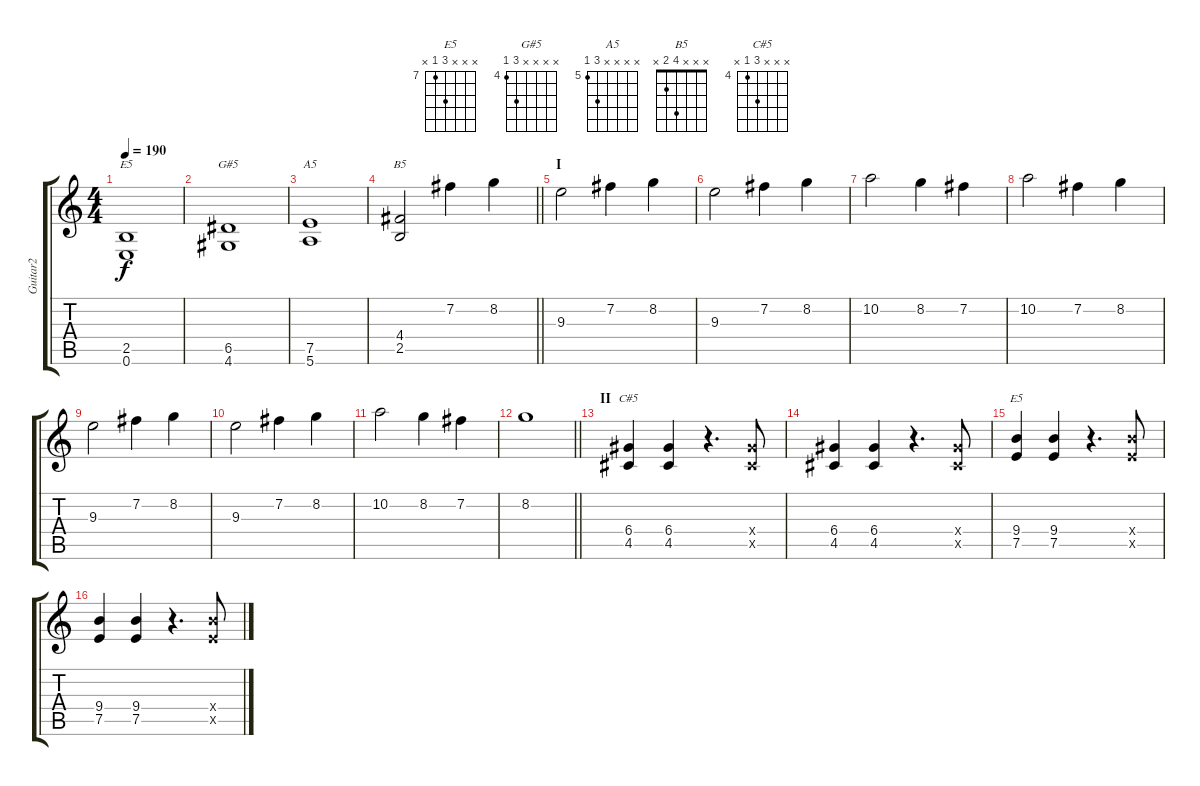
\track ("Guitar2" "Guitar2") {instrument distortionguitar}
\staff {score tabs}
\tuning (E4 B3 G3 D3 A2 E2) {hide}
\chord ("E5" x x x x 2 0)
\chord ("G#5" x x x x 6 4) {firstfret 4}
\chord ("A5" x x x x 7 5) {firstfret 5}
\chord ("B5" x x x 4 2 x)
\chord ("C#5" x x x 6 4 x) {firstfret 4}
\chord ("E5" x x x 9 7 x) {firstfret 7}
\ts (4 4)
\tempo 190
\clef g2
\ks c
(2.5 0.6).1{ch "E5" dy f} |
(6.5 4.6).1{ch "G#5"} |
(7.5 5.6).1{ch "A5"} |
\barLineRight lightlight
(4.4 2.5).2{ch "B5"} 7.2.4 8.2.4 |
\section ("" "I")
9.3.2 7.2.4 8.2.4 |
9.3.2 7.2.4 8.2.4 |
10.2.2 8.2.4 7.2.4 |
10.2.2 7.2.4 8.2.4 |
9.3.2 7.2.4 8.2.4 |
9.3.2 7.2.4 8.2.4 |
10.2.2 8.2.4 7.2.4 |
\barLineRight lightlight
8.2.1 |
\section ("" "II")
(6.4 4.5).4{ch "C#5"} (6.4 4.5).4 r.4{d} (6.4{x} 4.5{x}).8 |
(6.4 4.5).4 (6.4 4.5).4 r.4{d} (6.4{x} 4.5{x}).8 |
(9.4 7.5).4{ch "E5"} (9.4 7.5).4 r.4{d} (9.4{x} 7.5{x}).8 |
(9.4 7.5).4 (9.4 7.5).4 r.4{d} (9.4{x} 7.5{x}).8
